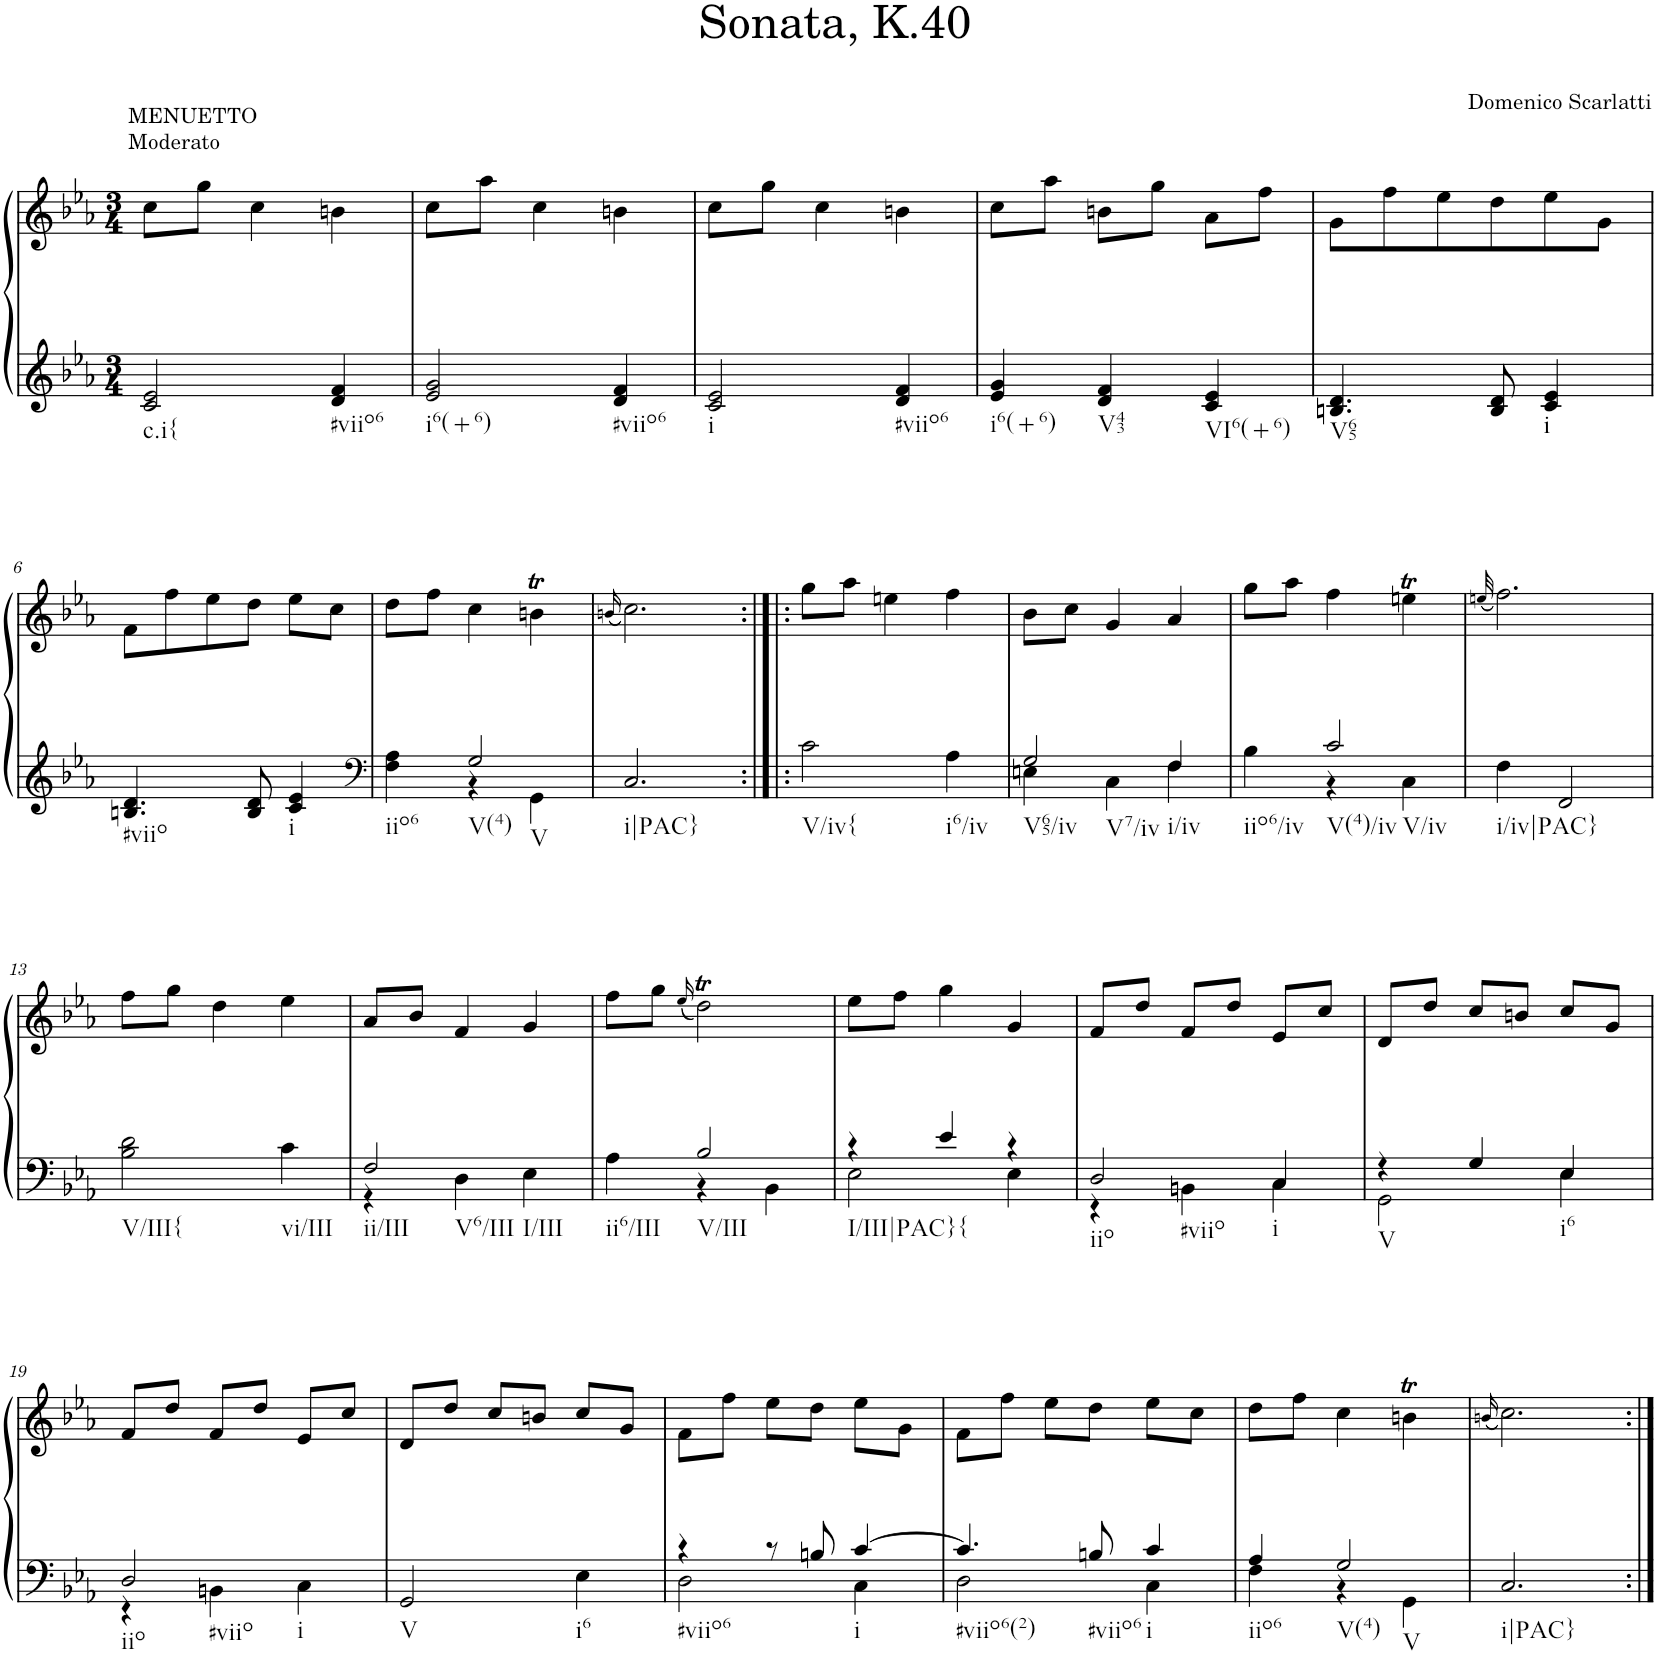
**kern	**kern
*part1	*part1
*staff2	*staff1
*I"Piano	*
*I'Pno.	*
*clefG2	*clefG2
*k[b-e-a-]	*k[b-e-a-]
*M3/4	*M3/4
=1	=1
!	!LO:TX:a:t=MENUETTO
!	!LO:TX:a:t=Moderato
!LO:TX:b:t=c.i{	!
2c/ 2e-/	8cc\L
.	8gg\J
.	4cc\
!LO:TX:b:t=#viio6	!
4d/ 4f/	4bn\
=2	=2
!LO:TX:b:t=i6(+6)	!
2e-/ 2g/	8cc\L
.	8aa-\J
.	4cc\
!LO:TX:b:t=#viio6	!
4d/ 4f/	4bn\
=3	=3
!LO:TX:b:t=i	!
2c/ 2e-/	8cc\L
.	8gg\J
.	4cc\
!LO:TX:b:t=#viio6	!
4d/ 4f/	4bn\
=4	=4
!LO:TX:b:t=i6(+6)	!
4e-/ 4g/	8cc\L
.	8aa-\J
!LO:TX:b:t=V43	!
4d/ 4f/	8bn\L
.	8gg\J
!LO:TX:b:t=VI6(+6)	!
4c/ 4e-/	8a-\L
.	8ff\J
=5	=5
!LO:TX:b:t=V65	!
4.Bn/ 4.d/	8g\L
.	8ff\
.	8ee-\
8B/ 8d/	8dd\
!LO:TX:b:t=i	!
4c/ 4e-/	8ee-\
.	8g\J
!!LO:LB:g=z
=6	=6
!LO:TX:b:t=#viio	!
4.Bn/ 4.d/	8f\L
.	8ff\
.	8ee-\
8B/ 8d/	8dd\J
!LO:TX:b:t=i	!
4c/ 4e-/	8ee-\L
.	8cc\J
=7	=7
*clefF4	*
*^	*
!LO:TX:b:t=iio6	!	!
4F\ 4A-\	4ryy	8dd\L
.	.	8ff\J
!LO:TX:b:t=V(4)	!	!
!LO:TX:b:t=V	!	!
2G/	4r	4cc\
.	4GG\	4bnt\
*v	*v	*
=8	=8
.	(16qbn/
!LO:TX:b:t=i|PAC}	!
2.C/	2.cc\)
=9:|!|:	=9:|!|:
!LO:TX:b:t=V/iv{	!
2c\	8gg\L
.	8aa-\J
.	4een\
!LO:TX:b:t=i6/iv	!
4A-\	4ff\
=10	=10
*^	*
!LO:TX:b:t=V65/iv	!	!
!LO:TX:b:t=V7/iv	!	!
2G/	4En\	8b-\L
.	.	8cc\J
.	4C\	4g/
!LO:TX:b:t=i/iv	!	!
4F/	4F\	4a-/
=11	=11	=11
!LO:TX:b:t=iio6/iv	!	!
4B-\	4ryy	8gg\L
.	.	8aa-\J
!LO:TX:b:t=V(4)/iv	!	!
!LO:TX:b:t=V/iv	!	!
2c/	4r	4ff\
.	4C\	4eent\
*v	*v	*
=12	=12
.	(32qeen/
!LO:TX:b:t=i/iv|PAC}	!
4F\	2.ff\)
2FF/	.
!!LO:LB:g=z
=13	=13
!LO:TX:b:t=V/III{	!
2B-\ 2d\	8ff\L
.	8gg\J
.	4dd\
!LO:TX:b:t=vi/III	!
4c\	4ee-\
=14	=14
*^	*
!LO:TX:b:t=ii/III	!	!
!LO:TX:b:t=V6/III	!	!
2F/	4r	8a-/L
.	.	8b-/J
.	4D\	4f/
!LO:TX:b:t=I/III	!	!
4E-\	4ryy	4g/
=15	=15	=15
!LO:TX:b:t=ii6/III	!	!
4A-\	4ryy	8ff\L
.	.	8gg\J
.	.	(16qee-/
!LO:TX:b:t=V/III	!	!
2B-/	4r	2ddt\)
.	4BB-\	.
=16	=16	=16
!LO:TX:b:t=I/III|PAC}{	!	!
4r	2E-\	8ee-\L
.	.	8ff\J
4e-/	.	4gg\
4r	4E-\	4g/
=17	=17	=17
!LO:TX:b:t=iio	!	!
!LO:TX:b:t=#viio	!	!
2D/	4r	8f/L
.	.	8dd/J
.	4BBn\	8f/L
.	.	8dd/J
!LO:TX:b:t=i	!	!
4C/	4C\	8e-/L
.	.	8cc/J
=18	=18	=18
!LO:TX:b:t=V	!	!
4r	2GG\	8d/L
.	.	8dd/J
4G/	.	8cc/L
.	.	8bn/J
!LO:TX:b:t=i6	!	!
4E-/	4E-\	8cc/L
.	.	8g/J
!!LO:LB:g=z
=19	=19	=19
!LO:TX:b:t=iio	!	!
!LO:TX:b:t=#viio	!	!
2D/	4r	8f/L
.	.	8dd/J
.	4BBn\	8f/L
.	.	8dd/J
!LO:TX:b:t=i	!	!
4C\	4ryy	8e-/L
.	.	8cc/J
*v	*v	*
=20	=20
!LO:TX:b:t=V	!
2GG/	8d/L
.	8dd/J
.	8cc/L
.	8bn/J
!LO:TX:b:t=i6	!
4E-\	8cc/L
.	8g/J
=21	=21
*^	*
!LO:TX:b:t=#viio6	!	!
4r	2D\	8f\L
.	.	8ff\J
8r	.	8ee-\L
8Bn/	.	8dd\J
!LO:TX:b:t=i	!	!
[4c/	4C\	8ee-\L
.	.	8g\J
=22	=22	=22
!LO:TX:b:t=#viio6(2)	!	!
4.c/]	2D\	8f\L
.	.	8ff\J
.	.	8ee-\L
!LO:TX:b:t=#viio6	!	!
8Bn/	.	8dd\J
!LO:TX:b:t=i	!	!
4c/	4C\	8ee-\L
.	.	8cc\J
=23	=23	=23
!LO:TX:b:t=iio6	!	!
4A-/	4F\	8dd\L
.	.	8ff\J
!LO:TX:b:t=V(4)	!	!
!LO:TX:b:t=V	!	!
2G/	4r	4cc\
.	4GG\	4bnt\
*v	*v	*
=24	=24
.	(16qbn/
!LO:TX:b:t=i|PAC}	!
2.C/	2.cc\)
=:|!	=:|!
*-	*-
